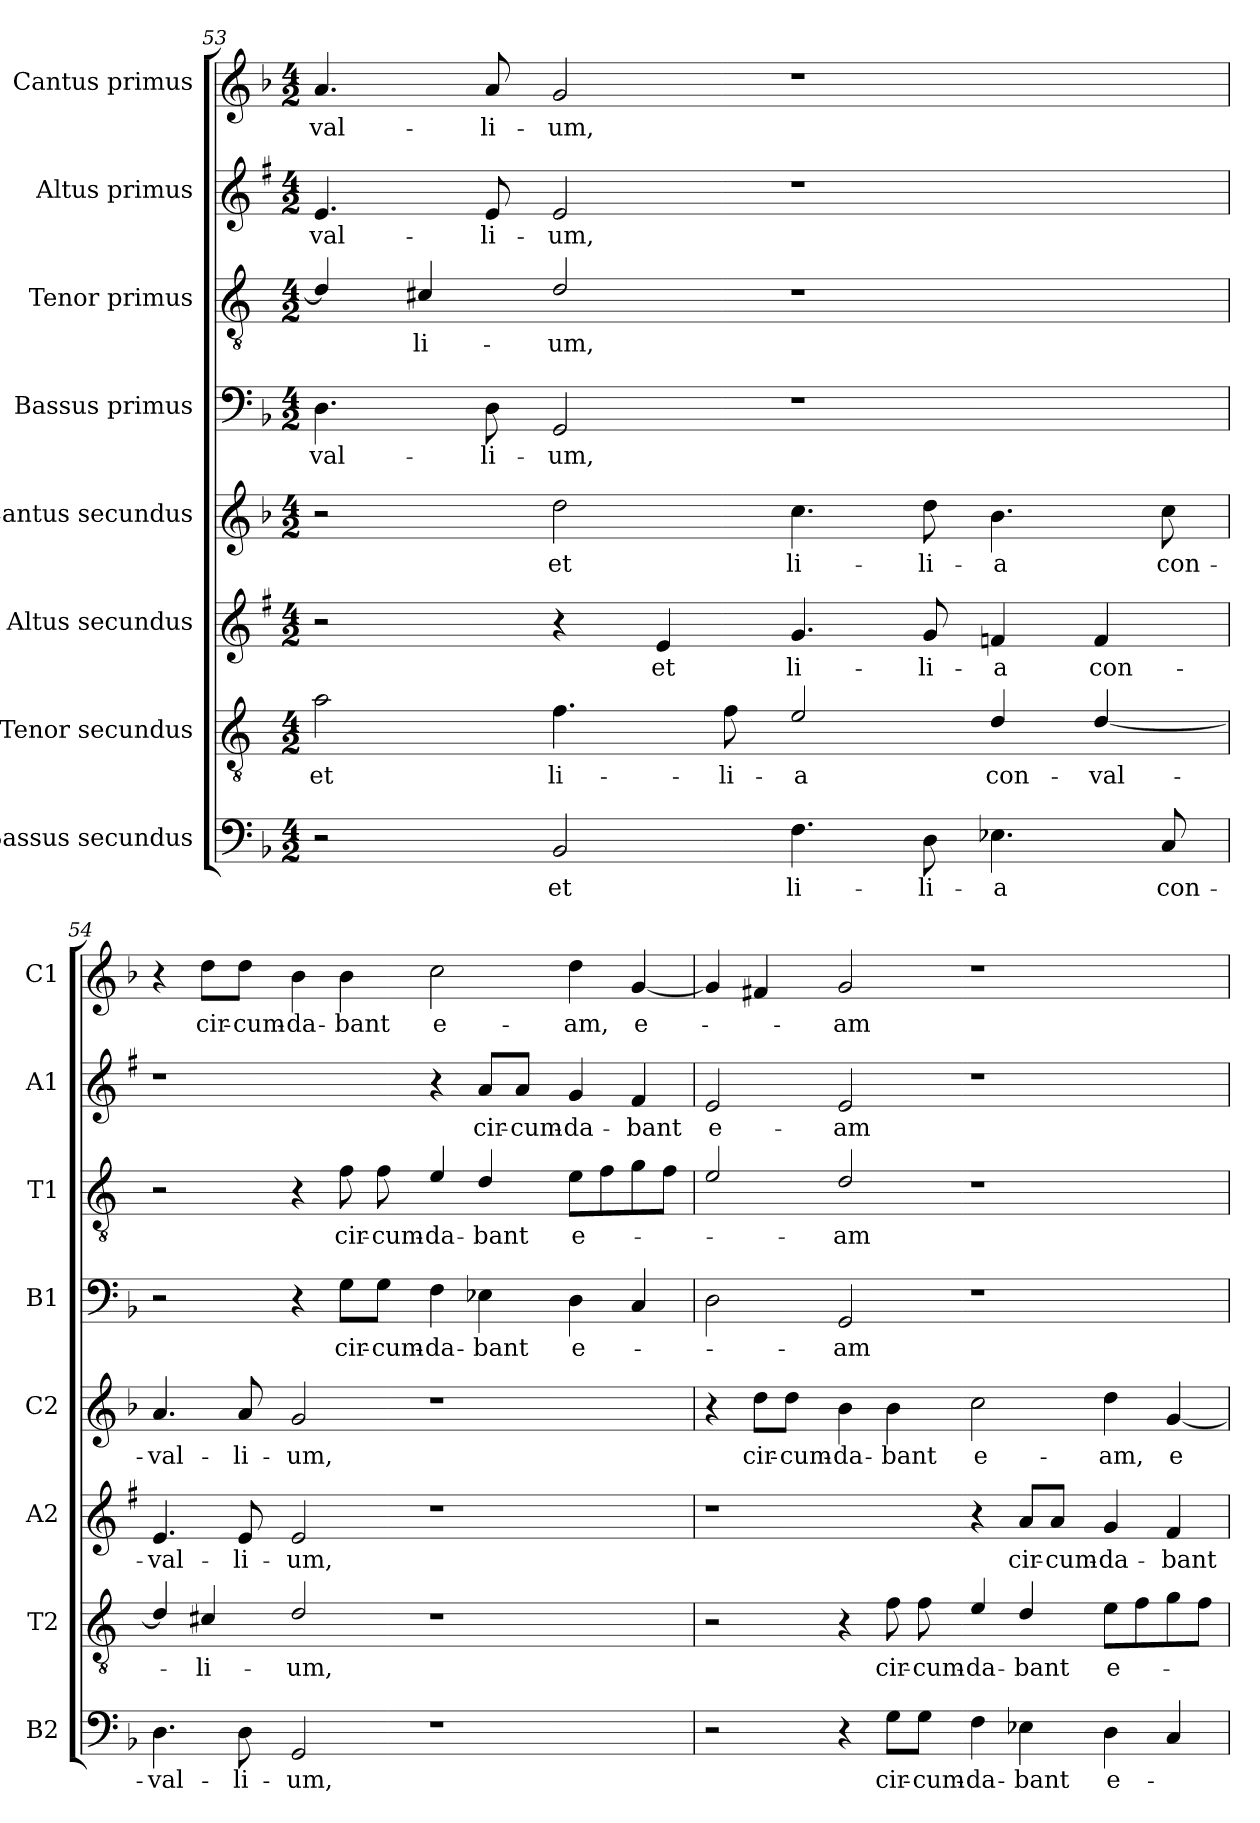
**kern	**text	**kern	**text	**kern	**text	**kern	**text	**kern	**text	**kern	**text	**kern	**text	**kern	**text
*part8	*part8	*part7	*part7	*part6	*part6	*part5	*part5	*part4	*part4	*part3	*part3	*part2	*part2	*part1	*part1
*staff8	*staff8	*staff7	*staff7	*staff6	*staff6	*staff5	*staff5	*staff4	*staff4	*staff3	*staff3	*staff2	*staff2	*staff1	*staff1
*I"Bassus secundus	*	*I"Tenor secundus	*	*I"Altus secundus	*	*I"Cantus secundus	*	*I"Bassus primus	*	*I"Tenor primus	*	*I"Altus primus	*	*I"Cantus primus	*
*I'B2	*	*I'T2	*	*I'A2	*	*I'C2	*	*I'B1	*	*I'T1	*	*I'A1	*	*I'C1	*
*clefF4	*	*clefGv2	*	*clefG2	*	*clefG2	*	*clefF4	*	*clefGv2	*	*clefG2	*	*clefG2	*
*	*	*ITrd4c7	*	*ITrd1c2	*	*	*	*	*	*ITrd4c7	*	*ITrd1c2	*	*	*
*k[b-]	*	*k[b-]	*	*k[b-]	*	*k[b-]	*	*k[b-]	*	*k[b-]	*	*k[b-]	*	*k[b-]	*
*F:	*	*F:	*	*F:	*	*F:	*	*F:	*	*F:	*	*F:	*	*F:	*
*M4/2	*	*M4/2	*	*M4/2	*	*M4/2	*	*M4/2	*	*M4/2	*	*M4/2	*	*M4/2	*
=53	=53	=53	=53	=53	=53	=53	=53	=53	=53	=53	=53	=53	=53	=53	=53
!	!	!	!LO:LY:b	!	!	!	!	!	!LO:LY:b	!	!	!	!LO:LY:b	!	!LO:LY:b
2r	.	2d\	et	2r	.	2r	.	4.D\	-val-	4G/]	.	4.d/	-val-	4.a/	-val-
!	!	!	!	!	!	!	!	!	!	!	!LO:LY:b	!	!	!	!
.	.	.	.	.	.	.	.	.	.	4F#X/	-li-	.	.	.	.
!	!	!	!	!	!	!	!	!	!LO:LY:b	!	!	!	!LO:LY:b	!	!LO:LY:b
.	.	.	.	.	.	.	.	8D\	-li-	.	.	8d/	-li-	8a/	-li-
!	!LO:LY:b	!	!LO:LY:b	!	!	!	!LO:LY:b	!	!LO:LY:b	!	!LO:LY:b	!	!LO:LY:b	!	!LO:LY:b
2BB-/	et	4.B-\	li-	4r	.	2dd\	et	2GG/	-um,	2G/	-um,	2d/	-um,	2g/	-um,
!	!	!	!	!	!LO:LY:b	!	!	!	!	!	!	!	!	!	!
.	.	.	.	4d/	et	.	.	.	.	.	.	.	.	.	.
!	!	!	!LO:LY:b	!	!	!	!	!	!	!	!	!	!	!	!
.	.	8B-\	-li-	.	.	.	.	.	.	.	.	.	.	.	.
!	!LO:LY:b	!	!LO:LY:b	!	!LO:LY:b	!	!LO:LY:b	!	!	!	!	!	!	!	!
4.F\	li-	2A/	-a	4.f/	li-	4.cc\	li-	1r	.	1r	.	1r	.	1r	.
!	!LO:LY:b	!	!	!	!LO:LY:b	!	!LO:LY:b	!	!	!	!	!	!	!	!
8D\	-li-	.	.	8f/	-li-	8dd\	-li-	.	.	.	.	.	.	.	.
!	!LO:LY:b	!	!LO:LY:b	!	!LO:LY:b	!	!LO:LY:b	!	!	!	!	!	!	!	!
4.E-X\	-a	4G/	con-	4e-X/	-a	4.b-\	-a	.	.	.	.	.	.	.	.
!	!	!	!LO:LY:b	!	!LO:LY:b	!	!	!	!	!	!	!	!	!	!
.	.	[4G/	-val-	4e-/	con-	.	.	.	.	.	.	.	.	.	.
!	!LO:LY:b	!	!	!	!	!	!LO:LY:b	!	!	!	!	!	!	!	!
8C/	con-	.	.	.	.	8cc\	con-	.	.	.	.	.	.	.	.
!!LO:PB:g=z
=54	=54	=54	=54	=54	=54	=54	=54	=54	=54	=54	=54	=54	=54	=54	=54
!	!LO:LY:b	!	!	!	!LO:LY:b	!	!LO:LY:b	!	!	!	!	!	!	!	!
4.D\	-val-	4G/]	.	4.d/	-val-	4.a/	-val-	2r	.	2r	.	1r	.	4r	.
!	!	!	!LO:LY:b	!	!	!	!	!	!	!	!	!	!	!	!LO:LY:b
.	.	4F#X/	-li-	.	.	.	.	.	.	.	.	.	.	8dd\L	cir-
!	!LO:LY:b	!	!	!	!LO:LY:b	!	!LO:LY:b	!	!	!	!	!	!	!	!LO:LY:b
8D\	-li-	.	.	8d/	-li-	8a/	-li-	.	.	.	.	.	.	8dd\J	-cum-
!	!LO:LY:b	!	!LO:LY:b	!	!LO:LY:b	!	!LO:LY:b	!	!	!	!	!	!	!	!LO:LY:b
2GG/	-um,	2G/	-um,	2d/	-um,	2g/	-um,	4r	.	4r	.	.	.	4b-\	-da-
!	!	!	!	!	!	!	!	!	!LO:LY:b	!	!LO:LY:b	!	!	!	!LO:LY:b
.	.	.	.	.	.	.	.	8G\L	cir-	8B-\	cir-	.	.	4b-\	-bant
!	!	!	!	!	!	!	!	!	!LO:LY:b	!	!LO:LY:b	!	!	!	!
.	.	.	.	.	.	.	.	8G\J	-cum-	8B-\	-cum-	.	.	.	.
!	!	!	!	!	!	!	!	!	!LO:LY:b	!	!LO:LY:b	!	!	!	!LO:LY:b
1r	.	1r	.	1r	.	1r	.	4F\	-da-	4A/	-da-	4r	.	2cc\	e-
!	!	!	!	!	!	!	!	!	!LO:LY:b	!	!LO:LY:b	!	!LO:LY:b	!	!
.	.	.	.	.	.	.	.	4E-X\	-bant	4G/	-bant	8g/L	cir-	.	.
!	!	!	!	!	!	!	!	!	!	!	!	!	!LO:LY:b	!	!
.	.	.	.	.	.	.	.	.	.	.	.	8g/J	-cum-	.	.
!	!	!	!	!	!	!	!	!	!LO:LY:b	!	!LO:LY:b	!	!LO:LY:b	!	!LO:LY:b
.	.	.	.	.	.	.	.	4D\	e-	8A\L	e-	4f/	-da-	4dd\	-am,
.	.	.	.	.	.	.	.	.	.	8B-\	.	.	.	.	.
!	!	!	!	!	!	!	!	!	!	!	!	!	!LO:LY:b	!	!LO:LY:b
.	.	.	.	.	.	.	.	4C/	.	8c\	.	4e/	-bant	[4g/	e-
.	.	.	.	.	.	.	.	.	.	8B-\J	.	.	.	.	.
=55	=55	=55	=55	=55	=55	=55	=55	=55	=55	=55	=55	=55	=55	=55	=55
!	!	!	!	!	!	!	!	!	!	!	!	!	!LO:LY:b	!	!
2r	.	2r	.	1r	.	4r	.	2D\	.	2A/	.	2d/	e-	4g/]	.
!	!	!	!	!	!	!	!LO:LY:b	!	!	!	!	!	!	!	!
.	.	.	.	.	.	8dd\L	cir-	.	.	.	.	.	.	4f#X/	.
!	!	!	!	!	!	!	!LO:LY:b	!	!	!	!	!	!	!	!
.	.	.	.	.	.	8dd\J	-cum-	.	.	.	.	.	.	.	.
!	!	!	!	!	!	!	!LO:LY:b	!	!LO:LY:b	!	!LO:LY:b	!	!LO:LY:b	!	!LO:LY:b
4r	.	4r	.	.	.	4b-\	-da-	2GG/	-am	2G/	-am	2d/	-am	2g/	-am
!	!LO:LY:b	!	!LO:LY:b	!	!	!	!LO:LY:b	!	!	!	!	!	!	!	!
8G\L	cir-	8B-\	cir-	.	.	4b-\	-bant	.	.	.	.	.	.	.	.
!	!LO:LY:b	!	!LO:LY:b	!	!	!	!	!	!	!	!	!	!	!	!
8G\J	-cum-	8B-\	-cum-	.	.	.	.	.	.	.	.	.	.	.	.
!	!LO:LY:b	!	!LO:LY:b	!	!	!	!LO:LY:b	!	!	!	!	!	!	!	!
4F\	-da-	4A/	-da-	4r	.	2cc\	e-	1r	.	1r	.	1r	.	1r	.
!	!LO:LY:b	!	!LO:LY:b	!	!LO:LY:b	!	!	!	!	!	!	!	!	!	!
4E-X\	-bant	4G/	-bant	8g/L	cir-	.	.	.	.	.	.	.	.	.	.
!	!	!	!	!	!LO:LY:b	!	!	!	!	!	!	!	!	!	!
.	.	.	.	8g/J	-cum-	.	.	.	.	.	.	.	.	.	.
!	!LO:LY:b	!	!LO:LY:b	!	!LO:LY:b	!	!LO:LY:b	!	!	!	!	!	!	!	!
4D\	e-	8A\L	e-	4f/	-da-	4dd\	-am,	.	.	.	.	.	.	.	.
.	.	8B-\	.	.	.	.	.	.	.	.	.	.	.	.	.
!	!	!	!	!	!LO:LY:b	!	!LO:LY:b	!	!	!	!	!	!	!	!
4C/	.	8c\	.	4e/	-bant	[4g/	e-	.	.	.	.	.	.	.	.
.	.	8B-\J	.	.	.	.	.	.	.	.	.	.	.	.	.
=	=	=	=	=	=	=	=	=	=	=	=	=	=	=	=
*-	*-	*-	*-	*-	*-	*-	*-	*-	*-	*-	*-	*-	*-	*-	*-
